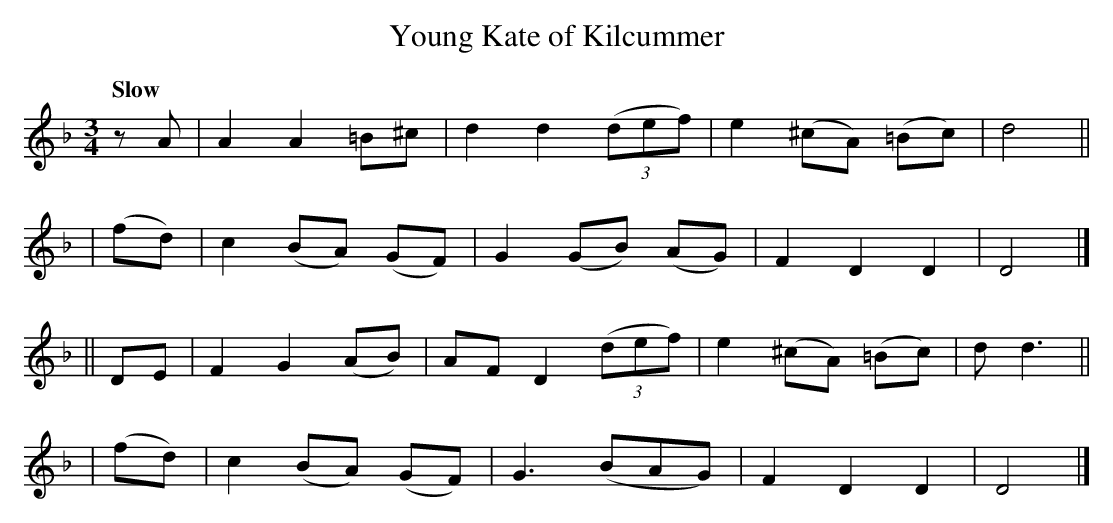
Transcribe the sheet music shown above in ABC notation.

X:1
T: Young Kate of Kilcummer
Q: "Slow"
M: 3/4
L: 1/8
K: Dm
   zA  | A2  A2  =B^c | d2  d2 ((3def) | e2 (^cA) (=Bc) | d4 ||
| (fd) | c2 (BA) (GF) | G2 (GB) (AG) | F2 D2 D2 | D4 |]
|| DE  | F2  G2  (AB) | AF  D2 ((3def) | e2 (^cA) (=Bc) | dd3 ||
| (fd) | c2 (BA) (GF) | G3 (BAG) | F2 D2 D2 | D4 |]
